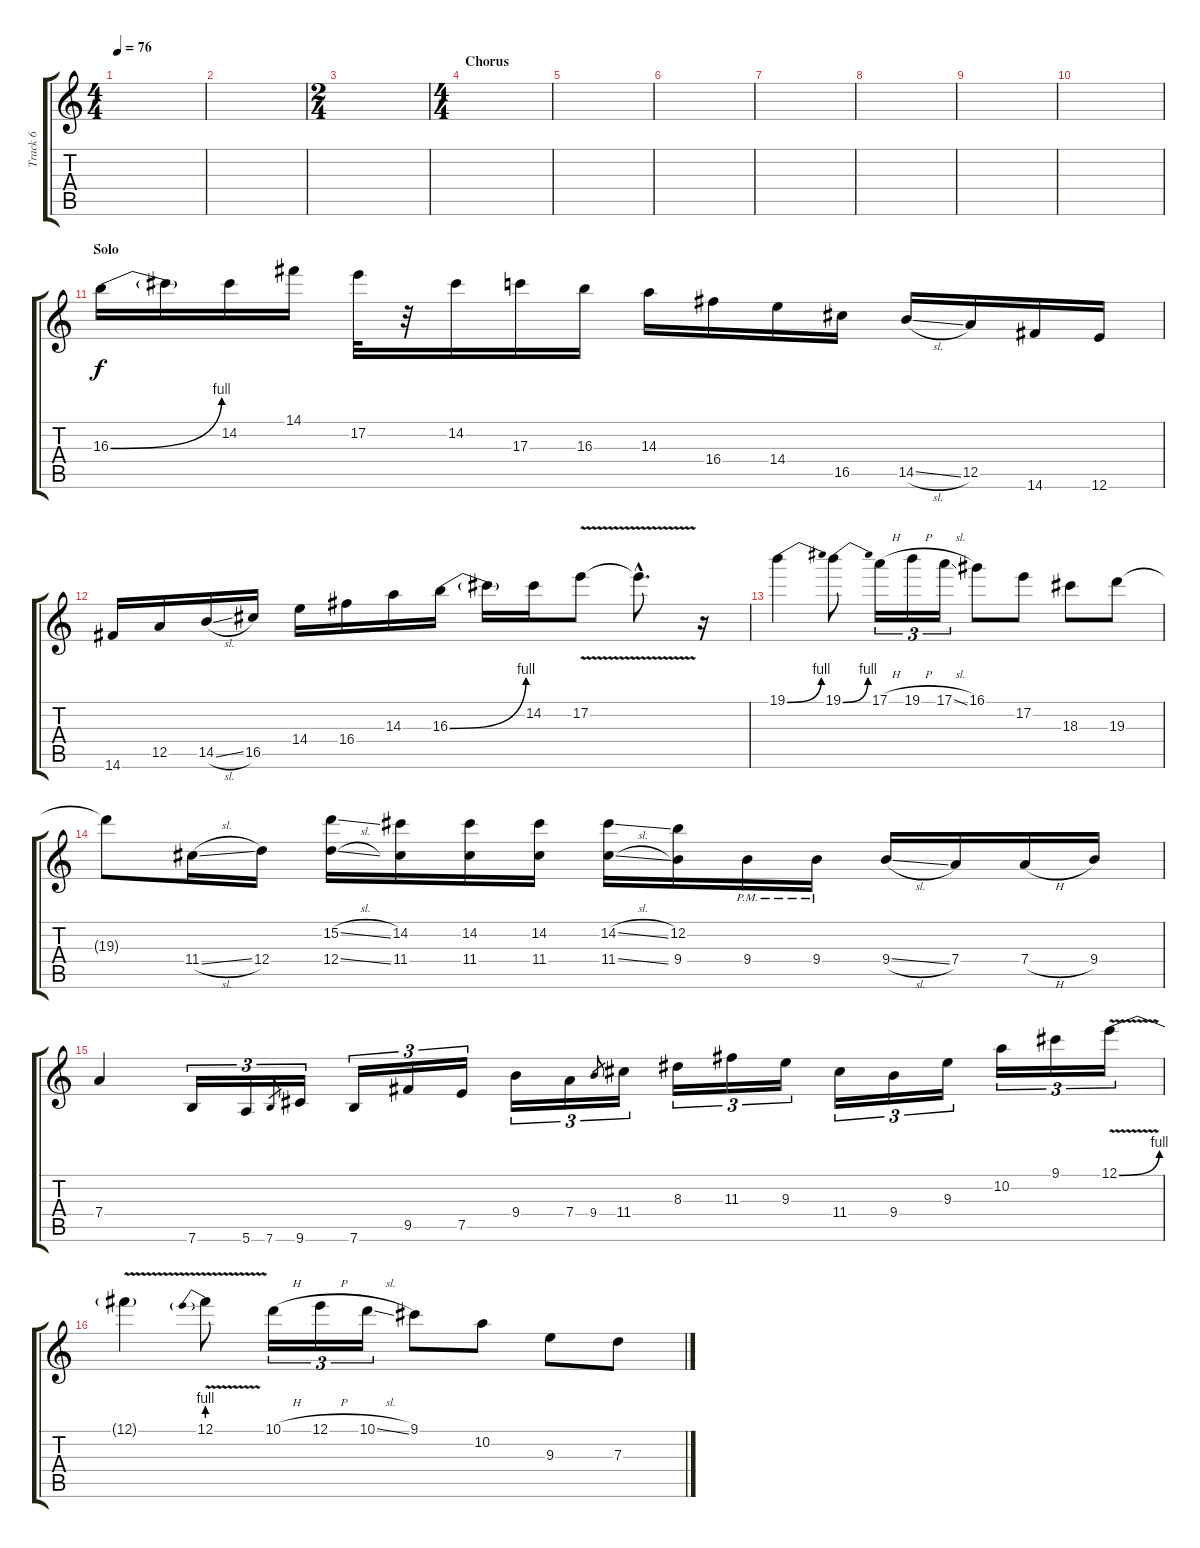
\track ("Track 6" "Track 6") {instrument overdrivenguitar}
\staff {score tabs}
\tuning (E4 B3 G3 D3 A2 E2) {hide}
\ts (4 4)
\tempo 76
\clef g2
\ks c
|
|
\ts (2 4)
|
\ts (4 4)
\section ("" "Chorus")
|
|
|
|
|
|
|
\section ("" "Solo")
16.3{be (bend 0 0 60 4)}.16 16.3{t}.16 14.2.16 14.1.16 17.2.32 r.32 14.2.16 17.3.16 16.3.16 14.3.16 16.4.16 14.4.16 16.5.16 14.5{sl}.16 12.5.16 14.6.16 12.6.16 |
14.6.16 12.5.16 14.5{sl}.16 16.5.16 14.4.16 16.4.16 14.3.16 16.3{be (bend 0 0 60 4)}.16 16.3{t}.16 14.2.16 17.2{v}.8 17.2{hac t}.8{d} r.16 |
19.1{be (bend 0 0 60 4)}.4 19.1{be (bend 0 0 60 4)}.8 17.1{h}.16{tu (3 2)} 19.1{h}.16{tu (3 2)} 17.1{sl}.16{tu (3 2)} 16.1.8 17.2.8 18.3.8 19.3.8 |
19.3{t}.8 11.4{sl}.16 12.4.16 (15.2{sl} 12.4{sl}).16 (14.2 11.4).16 (14.2 11.4).16 (14.2 11.4).16 (14.2{sl} 11.4{sl}).16 (12.2 9.4).16 9.4{pm}.16 9.4{pm}.16 9.4{sl}.16 7.4.16 7.4{h}.16 9.4.16 |
7.4.4 7.6.16{tu (3 2)} 5.6.16{tu (3 2)} 7.6.8{gr} 9.6.16{tu (3 2)} 7.6.16{tu (3 2)} 9.5.16{tu (3 2)} 7.5.16{tu (3 2)} 9.4.16{tu (3 2)} 7.4.16{tu (3 2)} 9.4.8{gr} 11.4.16{tu (3 2)} 8.3.16{tu (3 2)} 11.3.16{tu (3 2)} 9.3.16{tu (3 2)} 11.4.16{tu (3 2)} 9.4.16{tu (3 2)} 9.3.16{tu (3 2)} 10.2.16{tu (3 2)} 9.1.16{tu (3 2)} 12.1{be (bend 0 0 60 4) v}.16{tu (3 2)} |
12.1{t}.4 12.1{be (prebend 0 4 60 4) v}.8 10.1{h}.16{tu (3 2)} 12.1{h}.16{tu (3 2)} 10.1{sl}.16{tu (3 2)} 9.1.8 10.2.8 9.3.8 7.3.8
